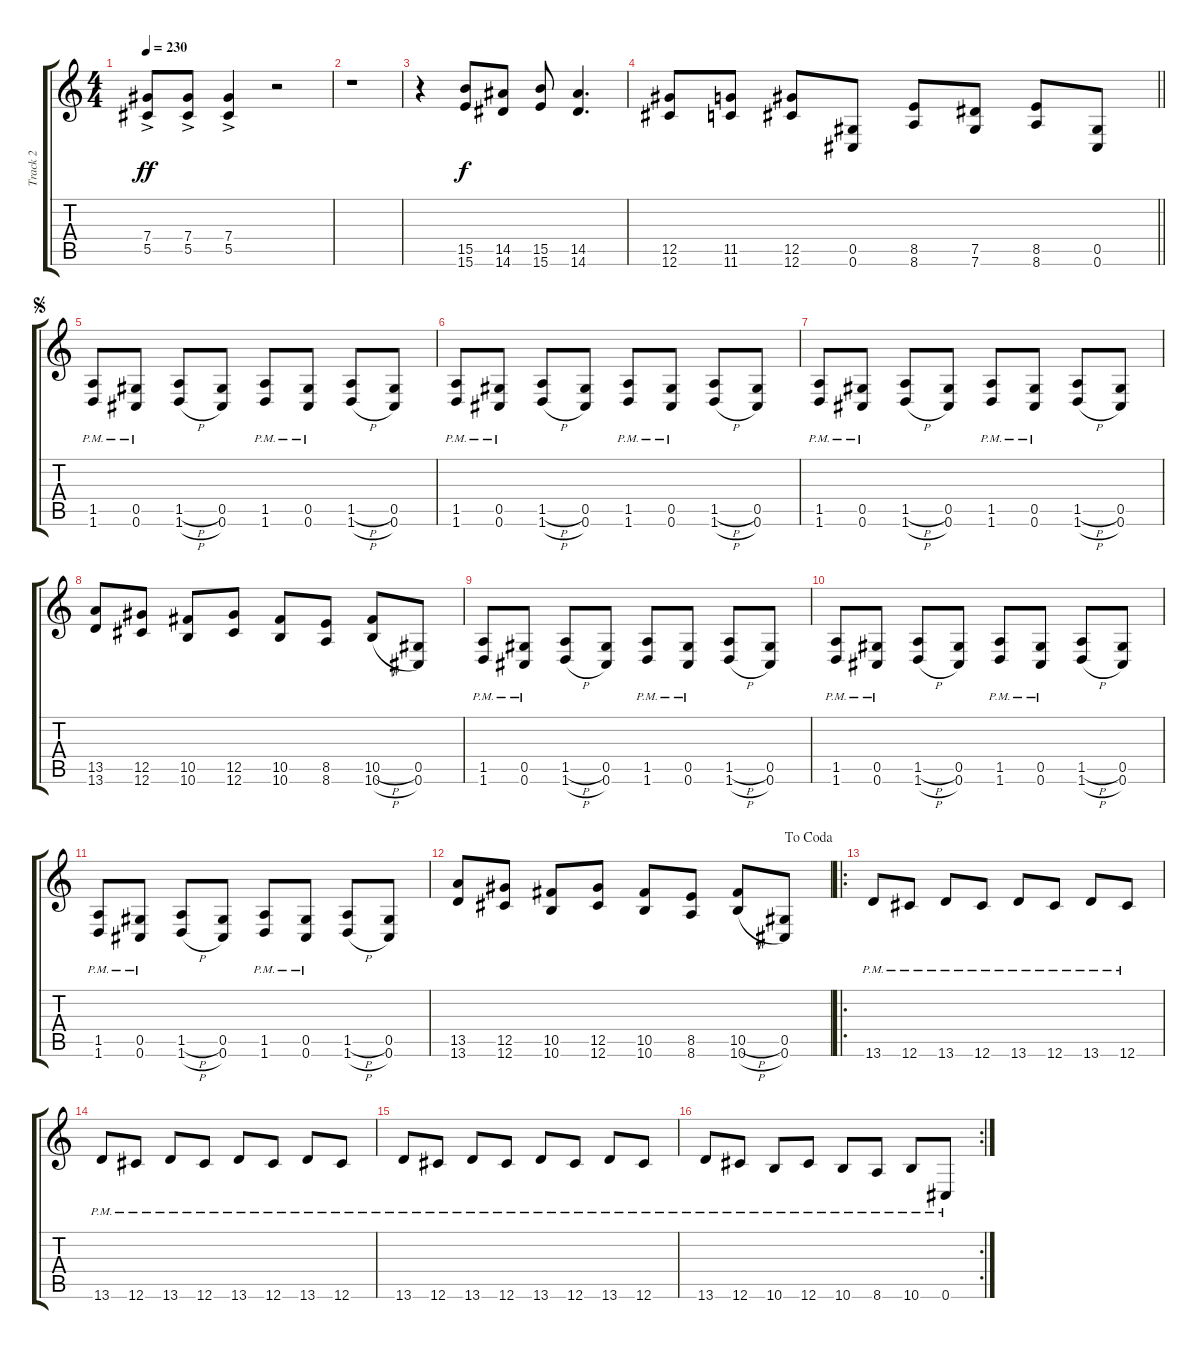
\track ("Track 2" "Track 2") {instrument distortionguitar}
\staff {score tabs}
\tuning (Eb4 Bb3 Gb3 Db3 Ab2 Db2) {hide}
\ts (4 4)
\tempo 230
\clef g2
\ks c
(7.4{ac} 5.5{ac}).8{dy ff} (7.4{ac} 5.5{ac}).8 (7.4{ac} 5.5{ac}).4 r.2 |
r.1 |
r.4 (15.5 15.6).8{dy f} (14.5 14.6).8 (15.5 15.6).8 (14.5 14.6).4{d} |
\barLineRight lightlight
(12.5 12.6).8 (11.5 11.6).8 (12.5 12.6).8 (0.5 0.6).8 (8.5 8.6).8 (7.5 7.6).8 (8.5 8.6).8 (0.5 0.6).8 |
\jump segno
(1.5{pm} 1.6{pm}).8 (0.5{pm} 0.6{pm}).8 (1.5{h} 1.6{h}).8 (0.5 0.6).8 (1.5{pm} 1.6{pm}).8 (0.5{pm} 0.6{pm}).8 (1.5{h} 1.6{h}).8 (0.5 0.6).8 |
(1.5{pm} 1.6{pm}).8 (0.5{pm} 0.6{pm}).8 (1.5{h} 1.6{h}).8 (0.5 0.6).8 (1.5{pm} 1.6{pm}).8 (0.5{pm} 0.6{pm}).8 (1.5{h} 1.6{h}).8 (0.5 0.6).8 |
(1.5{pm} 1.6{pm}).8 (0.5{pm} 0.6{pm}).8 (1.5{h} 1.6{h}).8 (0.5 0.6).8 (1.5{pm} 1.6{pm}).8 (0.5{pm} 0.6{pm}).8 (1.5{h} 1.6{h}).8 (0.5 0.6).8 |
(13.5 13.6).8 (12.5 12.6).8 (10.5 10.6).8 (12.5 12.6).8 (10.5 10.6).8 (8.5 8.6).8 (10.5{h} 10.6{h}).8 (0.5 0.6).8 |
(1.5{pm} 1.6{pm}).8 (0.5{pm} 0.6{pm}).8 (1.5{h} 1.6{h}).8 (0.5 0.6).8 (1.5{pm} 1.6{pm}).8 (0.5{pm} 0.6{pm}).8 (1.5{h} 1.6{h}).8 (0.5 0.6).8 |
(1.5{pm} 1.6{pm}).8 (0.5{pm} 0.6{pm}).8 (1.5{h} 1.6{h}).8 (0.5 0.6).8 (1.5{pm} 1.6{pm}).8 (0.5{pm} 0.6{pm}).8 (1.5{h} 1.6{h}).8 (0.5 0.6).8 |
(1.5{pm} 1.6{pm}).8 (0.5{pm} 0.6{pm}).8 (1.5{h} 1.6{h}).8 (0.5 0.6).8 (1.5{pm} 1.6{pm}).8 (0.5{pm} 0.6{pm}).8 (1.5{h} 1.6{h}).8 (0.5 0.6).8 |
\jump dacoda
(13.5 13.6).8 (12.5 12.6).8 (10.5 10.6).8 (12.5 12.6).8 (10.5 10.6).8 (8.5 8.6).8 (10.5{h} 10.6{h}).8 (0.5 0.6).8 |
\ro
13.6{pm}.8 12.6{pm}.8 13.6{pm}.8 12.6{pm}.8 13.6{pm}.8 12.6{pm}.8 13.6{pm}.8 12.6{pm}.8 |
13.6{pm}.8 12.6{pm}.8 13.6{pm}.8 12.6{pm}.8 13.6{pm}.8 12.6{pm}.8 13.6{pm}.8 12.6{pm}.8 |
13.6{pm}.8 12.6{pm}.8 13.6{pm}.8 12.6{pm}.8 13.6{pm}.8 12.6{pm}.8 13.6{pm}.8 12.6{pm}.8 |
\rc 2
13.6{pm}.8 12.6{pm}.8 10.6{pm}.8 12.6{pm}.8 10.6{pm}.8 8.6{pm}.8 10.6{pm}.8 0.6{pm}.8
